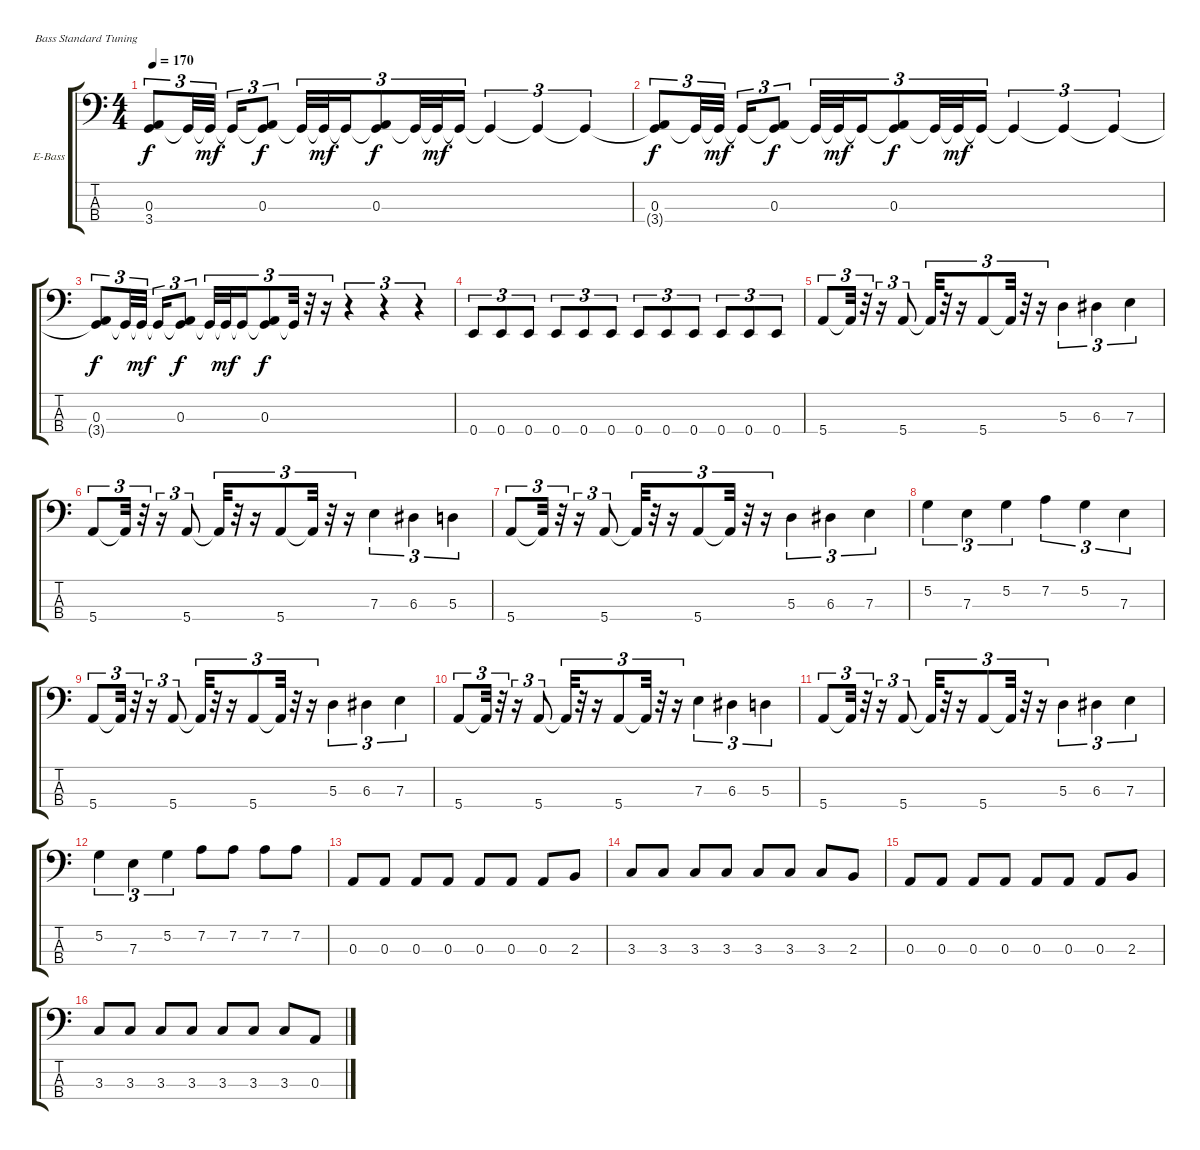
\bracketExtendMode groupsimilarinstruments
\firstSystemTrackNameOrientation horizontal
\otherSystemsTrackNameOrientation horizontal
\track ("Bass" "E-Bass") {instrument electricbassfinger}
\staff {score tabs}
\tuning (G2 D2 A1 E1)
\ts (4 4)
\tempo 170
\clef f4
\ks c
(0.3 3.4{t}).8{tu (3 2) dy f} 3.4{t}.32{tu (3 2)} 3.4{t}.32{tu (3 2) dy mf} 3.4{t}.16{tu (3 2)} (0.3 3.4{t}).8{tu (3 2) dy f} 3.4{t}.32{tu (3 2)} 3.4{t}.32{tu (3 2) dy mf} 3.4{t}.16{tu (3 2)} (0.3 3.4{t}).8{tu (3 2) dy f} 3.4{t}.32{tu (3 2)} 3.4{t}.32{tu (3 2) dy mf} 3.4{t}.16{tu (3 2)} 3.4{t}.4{tu (3 2)} 3.4{t}.4{tu (3 2)} 3.4{t}.4{tu (3 2)} |
(0.3 3.4{t}).8{tu (3 2) dy f} 3.4{t}.32{tu (3 2)} 3.4{t}.32{tu (3 2) dy mf} 3.4{t}.16{tu (3 2)} (0.3 3.4{t}).8{tu (3 2) dy f} 3.4{t}.32{tu (3 2)} 3.4{t}.32{tu (3 2) dy mf} 3.4{t}.16{tu (3 2)} (0.3 3.4{t}).8{tu (3 2) dy f} 3.4{t}.32{tu (3 2)} 3.4{t}.32{tu (3 2) dy mf} 3.4{t}.16{tu (3 2)} 3.4{t}.4{tu (3 2)} 3.4{t}.4{tu (3 2)} 3.4{t}.4{tu (3 2)} |
(0.3 3.4{t}).8{tu (3 2) dy f} 3.4{t}.32{tu (3 2)} 3.4{t}.32{tu (3 2) dy mf} 3.4{t}.16{tu (3 2)} (0.3 3.4{t}).8{tu (3 2) dy f} 3.4{t}.32{tu (3 2)} 3.4{t}.32{tu (3 2) dy mf} 3.4{t}.16{tu (3 2)} (0.3 3.4{t}).8{tu (3 2) dy f} 3.4{t}.32{tu (3 2)} r.32{tu (3 2)} r.16{tu (3 2)} r.4{tu (3 2)} r.4{tu (3 2)} r.4{tu (3 2)} |
0.4.8{tu (3 2)} 0.4.8{tu (3 2)} 0.4.8{tu (3 2)} 0.4.8{tu (3 2)} 0.4.8{tu (3 2)} 0.4.8{tu (3 2)} 0.4.8{tu (3 2)} 0.4.8{tu (3 2)} 0.4.8{tu (3 2)} 0.4.8{tu (3 2)} 0.4.8{tu (3 2)} 0.4.8{tu (3 2)} |
5.4.8{tu (3 2)} 5.4{t}.32{tu (3 2)} r.32{tu (3 2)} r.16{tu (3 2)} 5.4.8{tu (3 2)} 5.4{t}.32{tu (3 2)} r.32{tu (3 2)} r.16{tu (3 2)} 5.4.8{tu (3 2)} 5.4{t}.32{tu (3 2)} r.32{tu (3 2)} r.16{tu (3 2)} 5.3.4{tu (3 2)} 6.3.4{tu (3 2)} 7.3.4{tu (3 2)} |
5.4.8{tu (3 2)} 5.4{t}.32{tu (3 2)} r.32{tu (3 2)} r.16{tu (3 2)} 5.4.8{tu (3 2)} 5.4{t}.32{tu (3 2)} r.32{tu (3 2)} r.16{tu (3 2)} 5.4.8{tu (3 2)} 5.4{t}.32{tu (3 2)} r.32{tu (3 2)} r.16{tu (3 2)} 7.3.4{tu (3 2)} 6.3.4{tu (3 2)} 5.3.4{tu (3 2)} |
5.4.8{tu (3 2)} 5.4{t}.32{tu (3 2)} r.32{tu (3 2)} r.16{tu (3 2)} 5.4.8{tu (3 2)} 5.4{t}.32{tu (3 2)} r.32{tu (3 2)} r.16{tu (3 2)} 5.4.8{tu (3 2)} 5.4{t}.32{tu (3 2)} r.32{tu (3 2)} r.16{tu (3 2)} 5.3.4{tu (3 2)} 6.3.4{tu (3 2)} 7.3.4{tu (3 2)} |
5.2.4{tu (3 2)} 7.3.4{tu (3 2)} 5.2.4{tu (3 2)} 7.2.4{tu (3 2)} 5.2.4{tu (3 2)} 7.3.4{tu (3 2)} |
5.4.8{tu (3 2)} 5.4{t}.32{tu (3 2)} r.32{tu (3 2)} r.16{tu (3 2)} 5.4.8{tu (3 2)} 5.4{t}.32{tu (3 2)} r.32{tu (3 2)} r.16{tu (3 2)} 5.4.8{tu (3 2)} 5.4{t}.32{tu (3 2)} r.32{tu (3 2)} r.16{tu (3 2)} 5.3.4{tu (3 2)} 6.3.4{tu (3 2)} 7.3.4{tu (3 2)} |
5.4.8{tu (3 2)} 5.4{t}.32{tu (3 2)} r.32{tu (3 2)} r.16{tu (3 2)} 5.4.8{tu (3 2)} 5.4{t}.32{tu (3 2)} r.32{tu (3 2)} r.16{tu (3 2)} 5.4.8{tu (3 2)} 5.4{t}.32{tu (3 2)} r.32{tu (3 2)} r.16{tu (3 2)} 7.3.4{tu (3 2)} 6.3.4{tu (3 2)} 5.3.4{tu (3 2)} |
5.4.8{tu (3 2)} 5.4{t}.32{tu (3 2)} r.32{tu (3 2)} r.16{tu (3 2)} 5.4.8{tu (3 2)} 5.4{t}.32{tu (3 2)} r.32{tu (3 2)} r.16{tu (3 2)} 5.4.8{tu (3 2)} 5.4{t}.32{tu (3 2)} r.32{tu (3 2)} r.16{tu (3 2)} 5.3.4{tu (3 2)} 6.3.4{tu (3 2)} 7.3.4{tu (3 2)} |
5.2.4{tu (3 2)} 7.3.4{tu (3 2)} 5.2.4{tu (3 2)} 7.2.8 7.2.8 7.2.8 7.2.8 |
0.3.8 0.3.8 0.3.8 0.3.8 0.3.8 0.3.8 0.3.8 2.3.8 |
3.3.8 3.3.8 3.3.8 3.3.8 3.3.8 3.3.8 3.3.8 2.3.8 |
0.3.8 0.3.8 0.3.8 0.3.8 0.3.8 0.3.8 0.3.8 2.3.8 |
3.3.8 3.3.8 3.3.8 3.3.8 3.3.8 3.3.8 3.3.8 0.3.8
